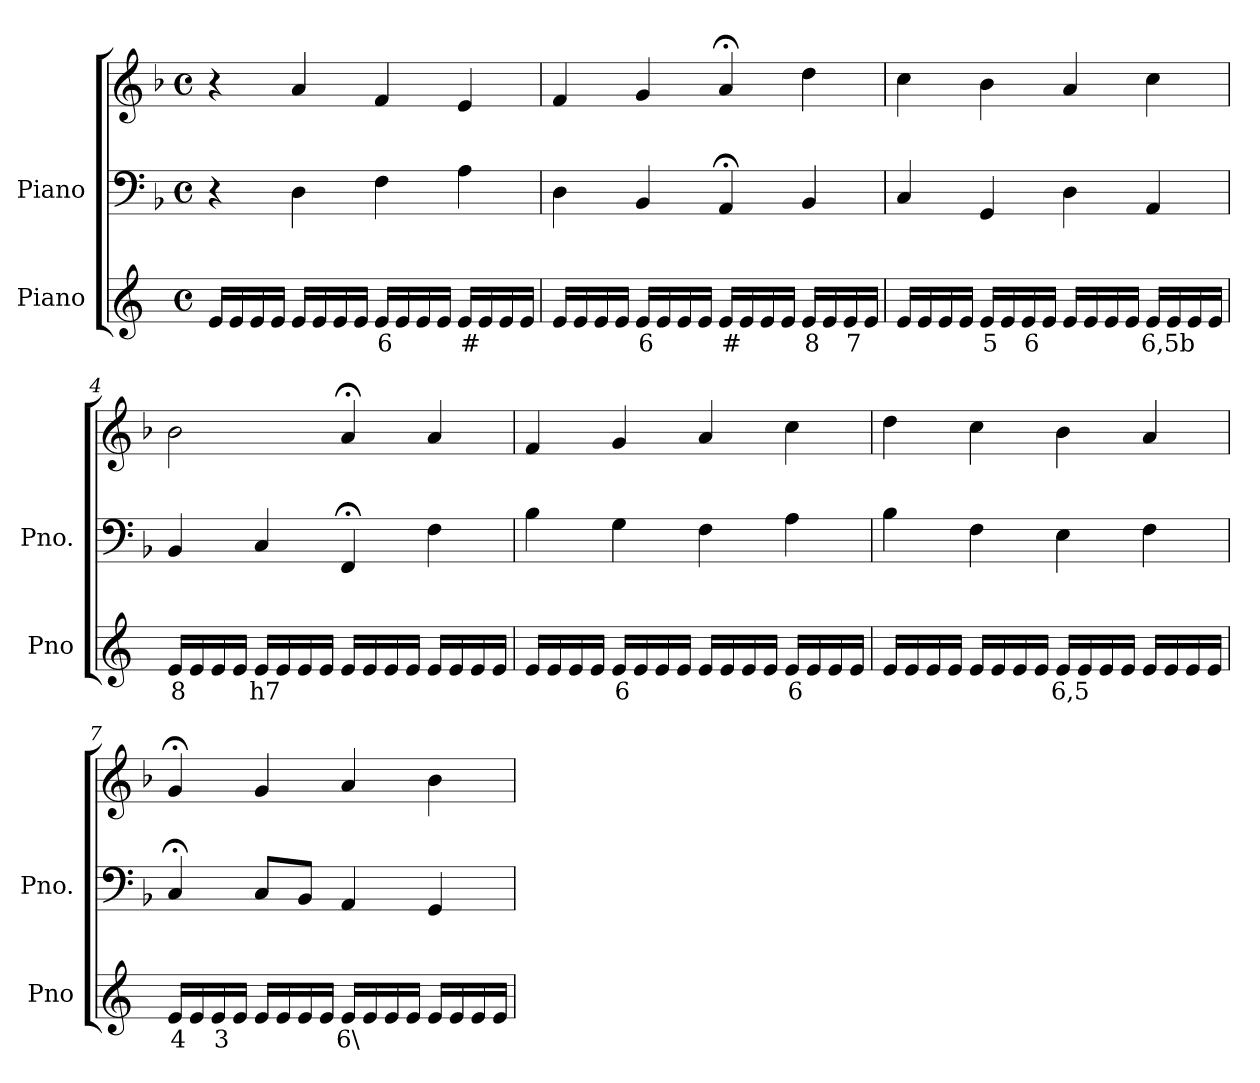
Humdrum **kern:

**kern	**text	**kern	**kern
*part2	*part2	*part1	*part1
*staff3	*staff3	*staff2	*staff1
*I"Piano	*	*I"Piano	*
*I'Pno	*	*I'Pno.	*
*clefG2	*	*clefF4	*clefG2
*k[]	*	*k[b-]	*k[b-]
*M4/4	*	*M4/4	*M4/4
*met(c)	*	*met(c)	*met(c)
=1	=1	=1	=1
16e/LL	.	4r	4r
16e/	.	.	.
16e/	.	.	.
16e/JJ	.	.	.
16e/LL	.	4D\	4a/
16e/	.	.	.
16e/	.	.	.
16e/JJ	.	.	.
!	!LO:LY:b	!	!
16e/LL	6	4F\	4f/
16e/	.	.	.
16e/	.	.	.
16e/JJ	.	.	.
!	!LO:LY:b	!	!
16e/LL	#	4A\	4e/
16e/	.	.	.
16e/	.	.	.
16e/JJ	.	.	.
=2	=2	=2	=2
16e/LL	.	4D\	4f/
16e/	.	.	.
16e/	.	.	.
16e/JJ	.	.	.
!	!LO:LY:b	!	!
16e/LL	6	4BB-/	4g/
16e/	.	.	.
16e/	.	.	.
16e/JJ	.	.	.
!	!LO:LY:b	!	!
16e/LL	#	4AA;</	4a;</
16e/	.	.	.
16e/	.	.	.
16e/JJ	.	.	.
!	!LO:LY:b	!	!
16e/LL	8	4BB-/	4dd\
16e/	.	.	.
!	!LO:LY:b	!	!
16e/	7	.	.
16e/JJ	.	.	.
=3	=3	=3	=3
16e/LL	.	4C/	4cc\
16e/	.	.	.
16e/	.	.	.
16e/JJ	.	.	.
!	!LO:LY:b	!	!
16e/LL	5	4GG/	4b-\
16e/	.	.	.
!	!LO:LY:b	!	!
16e/	6	.	.
16e/JJ	.	.	.
16e/LL	.	4D\	4a/
16e/	.	.	.
16e/	.	.	.
16e/JJ	.	.	.
!	!LO:LY:b	!	!
16e/LL	6,5b	4AA/	4cc\
16e/	.	.	.
16e/	.	.	.
16e/JJ	.	.	.
=4	=4	=4	=4
!	!LO:LY:b	!	!
16e/LL	8	4BB-/	2b-\
16e/	.	.	.
16e/	.	.	.
16e/JJ	.	.	.
!	!LO:LY:b	!	!
16e/LL	h7	4C/	.
16e/	.	.	.
16e/	.	.	.
16e/JJ	.	.	.
16e/LL	.	4FF;</	4a;</
16e/	.	.	.
16e/	.	.	.
16e/JJ	.	.	.
16e/LL	.	4F\	4a/
16e/	.	.	.
16e/	.	.	.
16e/JJ	.	.	.
=5	=5	=5	=5
16e/LL	.	4B-\	4f/
16e/	.	.	.
16e/	.	.	.
16e/JJ	.	.	.
!	!LO:LY:b	!	!
16e/LL	6	4G\	4g/
16e/	.	.	.
16e/	.	.	.
16e/JJ	.	.	.
16e/LL	.	4F\	4a/
16e/	.	.	.
16e/	.	.	.
16e/JJ	.	.	.
!	!LO:LY:b	!	!
16e/LL	6	4A\	4cc\
16e/	.	.	.
16e/	.	.	.
16e/JJ	.	.	.
=6	=6	=6	=6
16e/LL	.	4B-\	4dd\
16e/	.	.	.
16e/	.	.	.
16e/JJ	.	.	.
16e/LL	.	4F\	4cc\
16e/	.	.	.
16e/	.	.	.
16e/JJ	.	.	.
!	!LO:LY:b	!	!
16e/LL	6,5	4E\	4b-\
16e/	.	.	.
16e/	.	.	.
16e/JJ	.	.	.
16e/LL	.	4F\	4a/
16e/	.	.	.
16e/	.	.	.
16e/JJ	.	.	.
=7	=7	=7	=7
!	!LO:LY:b	!	!
16e/LL	4	4C;</	4g;</
16e/	.	.	.
!	!LO:LY:b	!	!
16e/	3	.	.
16e/JJ	.	.	.
16e/LL	.	8C/L	4g/
16e/	.	.	.
16e/	.	8BB-/J	.
16e/JJ	.	.	.
!	!LO:LY:b	!	!
16e/LL	6\	4AA/	4a/
16e/	.	.	.
16e/	.	.	.
16e/JJ	.	.	.
16e/LL	.	4GG/	4b-\
16e/	.	.	.
16e/	.	.	.
16e/JJ	.	.	.
=	=	=	=
*-	*-	*-	*-
